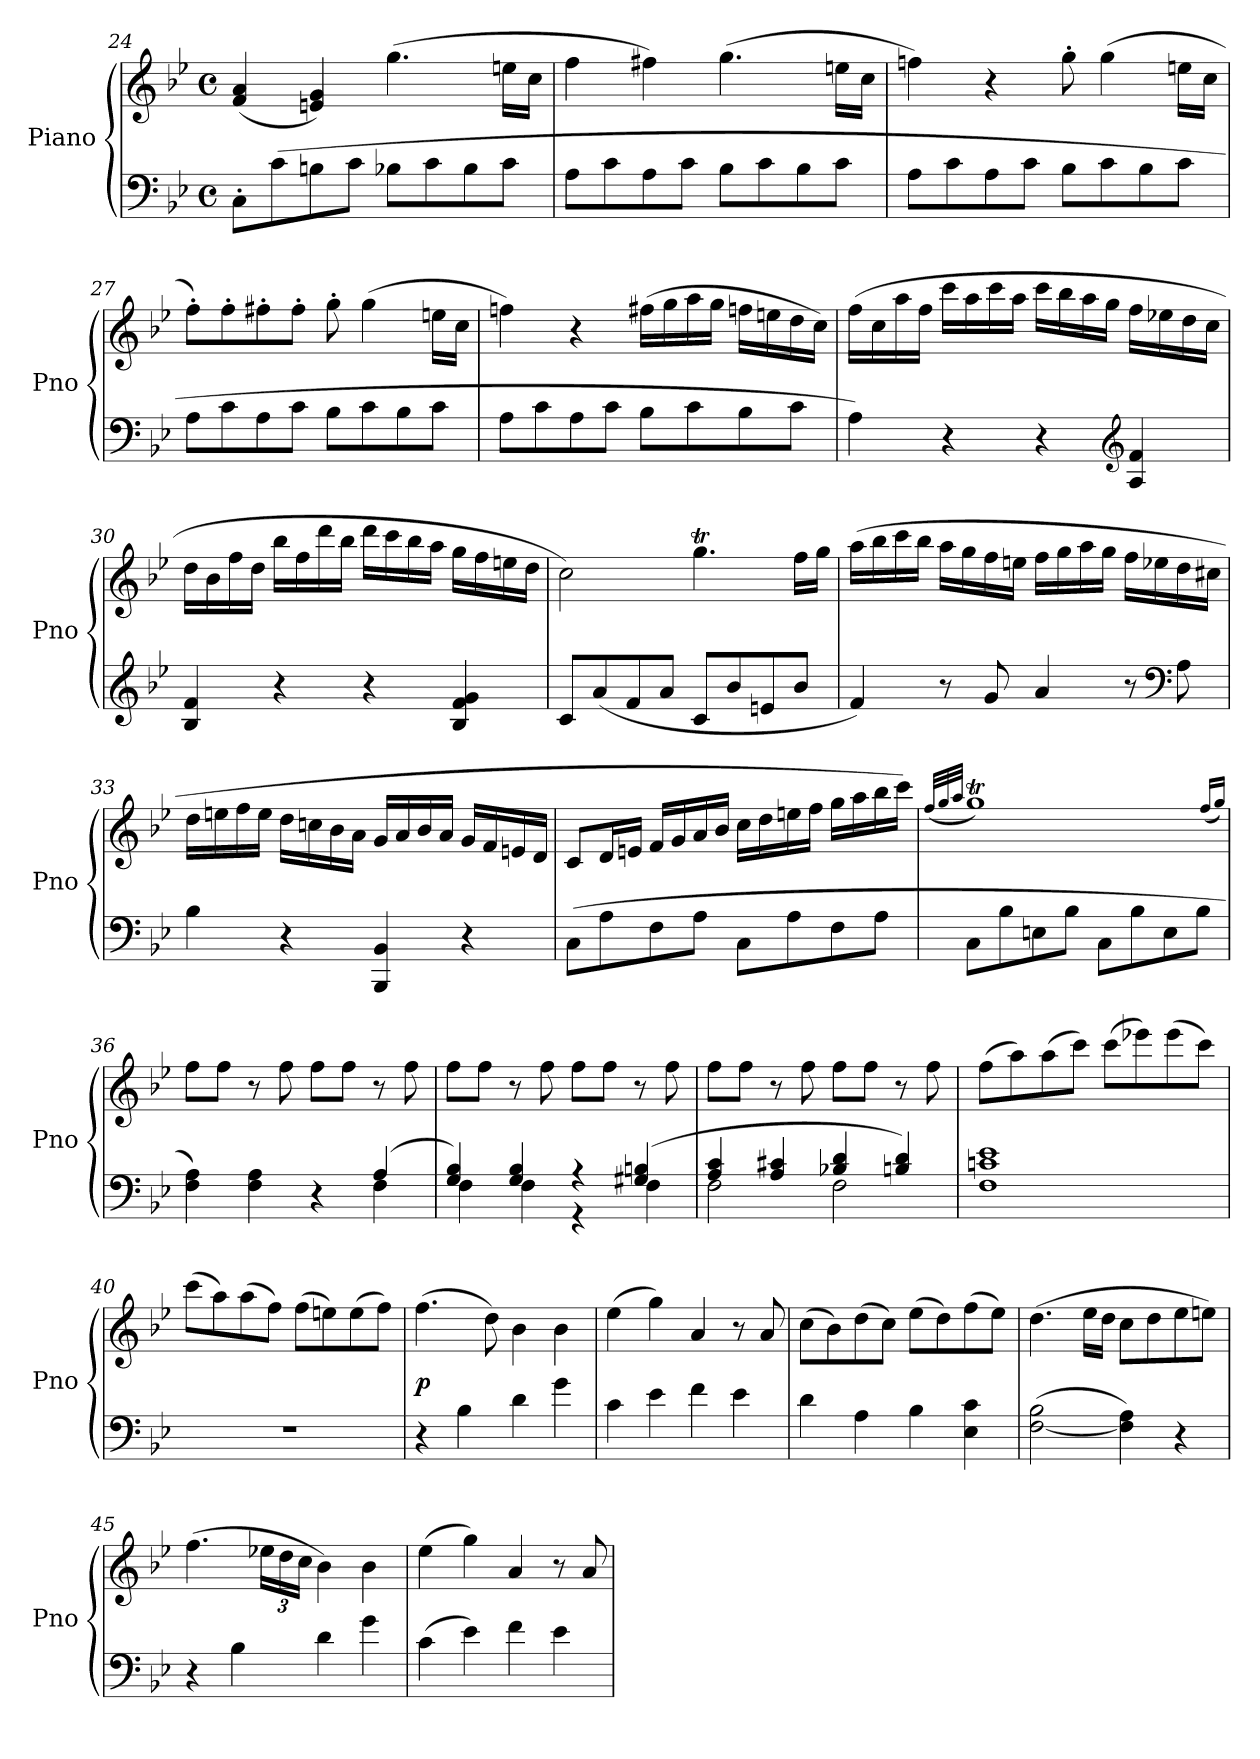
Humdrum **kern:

**kern	**kern	**dynam
*part1	*part1	*part1
*staff2	*staff1	*staff1/2
*I"Piano	*	*
*I'Pno	*	*
*clefF4	*clefG2	*
*k[b-e-]	*k[b-e-]	*
*B-:	*B-:	*
*M4/4	*M4/4	*
*met(c)	*met(c)	*
=24	=24	=24
8C'L	(4f 4a	.
(8c	.	.
8Bn	4en 4g)	.
8cJ	.	.
8B-XL	(4.gg	.
8c	.	.
8B-	.	.
8cJ	16eenLL	.
.	16ccJJ	.
=25	=25	=25
8AL	4ff	.
8c	.	.
8A	4ff#X)	.
8cJ	.	.
8B-L	(4.gg	.
8c	.	.
8B-	.	.
8cJ	16eenLL	.
.	16ccJJ	.
=26	=26	=26
8AL	4ffn)	.
8c	.	.
8A	4r	.
8cJ	.	.
8B-L	8gg'	.
8c	(4gg	.
8B-	.	.
8cJ	16eenLL	.
.	16ccJJ	.
=27	=27	=27
8AL	8ff'L)	.
8c	8ff'	.
8A	8ff#X'	.
8cJ	8ff#'J	.
8B-L	8gg'	.
8c	(4gg	.
8B-	.	.
8cJ	16eenLL	.
.	16ccJJ	.
=28	=28	=28
8AL	4ffn)	.
8c	.	.
8A	4r	.
8cJ	.	.
8B-L	(16ff#XLL	.
.	16gg	.
8c	16aa	.
.	16ggJJ	.
8B-	16ffnLL	.
.	16een	.
8cJ	16dd	.
.	16ccJJ)	.
=29	=29	=29
4A)	(16ffLL	.
.	16cc	.
.	16aa	.
.	16ffJJ	.
4r	16cccLL	.
.	16aa	.
.	16ccc	.
.	16aaJJ	.
4r	16cccLL	.
.	16bb-	.
.	16aa	.
.	16ggJJ	.
*clefG2	*	*
4A 4f	16ffLL	.
.	16ee-X	.
.	16dd	.
.	16ccJJ	.
=30	=30	=30
4B- 4f	16ddLL	.
.	16b-	.
.	16ff	.
.	16ddJJ	.
4r	16bb-LL	.
.	16ff	.
.	16ddd	.
.	16bb-JJ	.
4r	16dddLL	.
.	16ccc	.
.	16bb-	.
.	16aaJJ	.
4B- 4f 4g	16ggLL	.
.	16ff	.
.	16een	.
.	16ddJJ	.
=31	=31	=31
8cL	2cc)	.
(8a	.	.
8f	.	.
8aJ	.	.
8cL	4.ggT	.
8b-	.	.
8en	.	.
8b-J	16ffLL	.
.	16ggJJ	.
=32	=32	=32
4f)	(16aaLL	.
.	16bb-	.
.	16ccc	.
.	16bb-JJ	.
8r	16aaLL	.
.	16gg	.
8g	16ff	.
.	16eenJJ	.
4a	16ffLL	.
.	16gg	.
.	16aa	.
.	16ggJJ	.
8r	16ffLL	.
.	16ee-X	.
*clefF4	*	*
8A	16dd	.
.	16cc#XJJ	.
=33	=33	=33
4B-	16ddLL	.
.	16een	.
.	16ff	.
.	16eeJJ	.
4r	16ddLL	.
.	16ccn	.
.	16b-	.
.	16aJJ	.
4BBB- 4BB-	16gLL	.
.	16a	.
.	16b-	.
.	16aJJ	.
4r	16gLL	.
.	16f	.
.	16en	.
.	16dJJ	.
=34	=34	=34
(8CL	8cL	.
8A	16dL	.
.	16enJJ	.
8F	16fLL	.
.	16g	.
8AJ	16a	.
.	16b-JJ	.
8CL	16ccLL	.
.	16dd	.
8A	16een	.
.	16ffJJ	.
8F	16ggLL	.
.	16aa	.
8AJ	16bb-	.
.	16cccJJ)	.
=35	=35	=35
.	(32qffLLL	.
.	32qgg	.
.	32qaaJJJ	.
8CL	1ggT)	.
8B-	.	.
8En	.	.
8B-J	.	.
8CL	.	.
8B-	.	.
8E	.	.
8B-J	.	.
.	(16qffLL	.
.	16qggJJ)	.
=36	=36	=36
*^	*	*
2.ryy	4F 4A)	8ffTTTL	.
.	.	8ffJ	.
.	4F 4A	8r	.
.	.	8ff	.
.	4r	8ffL	.
.	.	8ffJ	.
(4A	4F	8r	.
.	.	8ff	.
=37	=37	=37	=37
4G 4B-)	4F	8ffL	.
.	.	8ffJ	.
4G 4B-	4F	8r	.
.	.	8ff	.
4r	4r	8ffL	.
.	.	8ffJ	.
(4G#X 4Bn	4F	8r	.
.	.	8ff	.
=38	=38	=38	=38
4A 4c	2F	8ffL	.
.	.	8ffJ	.
4A 4c#X	.	8r	.
.	.	8ff	.
4B-X 4d	2F	8ffL	.
.	.	8ffJ	.
4Bn 4d)	.	8r	.
.	.	8ff	.
*v	*v	*	*
=39	=39	=39
1F 1cn 1e-	(8ffL	.
.	8aa)	.
.	(8aa	.
.	8cccJ)	.
.	(8cccL	.
.	8eee-X)	.
.	(8eee-	.
.	8cccJ)	.
=40	=40	=40
1r	(8cccL	.
.	8aa)	.
.	(8aa	.
.	8ffJ)	.
.	(8ffL	.
.	8een)	.
.	(8ee	.
.	8ffJ)	.
=41	=41	=41
4r	(4.ff	p
4B-	.	.
.	8dd)	.
4d	4b-	.
4g	4b-	.
=42	=42	=42
4c	(4ee-	.
4e-	4gg)	.
4f	4a	.
4e-	8r	.
.	8a	.
=43	=43	=43
4d	(8ccL	.
.	8b-)	.
4A	(8dd	.
.	8ccJ)	.
4B-	(8ee-L	.
.	8dd)	.
4E- 4c	(8ff	.
.	8ee-J)	.
=44	=44	=44
([2F 2B-	(4.dd	.
.	16ee-LL	.
.	16ddJJ	.
4F] 4A)	8ccL	.
.	8dd	.
4r	8ee-	.
.	8eenJ)	.
=45	=45	=45
4r	(4.ff	.
4B-	.	.
.	24ee-XLL	.
.	24dd	.
.	24ccJJ	.
4d	4b-)	.
4g	4b-	.
=46	=46	=46
(4c	(4ee-	.
4e-)	4gg)	.
4f	4a	.
4e-	8r	.
.	8a	.
=	=	=
*-	*-	*-
